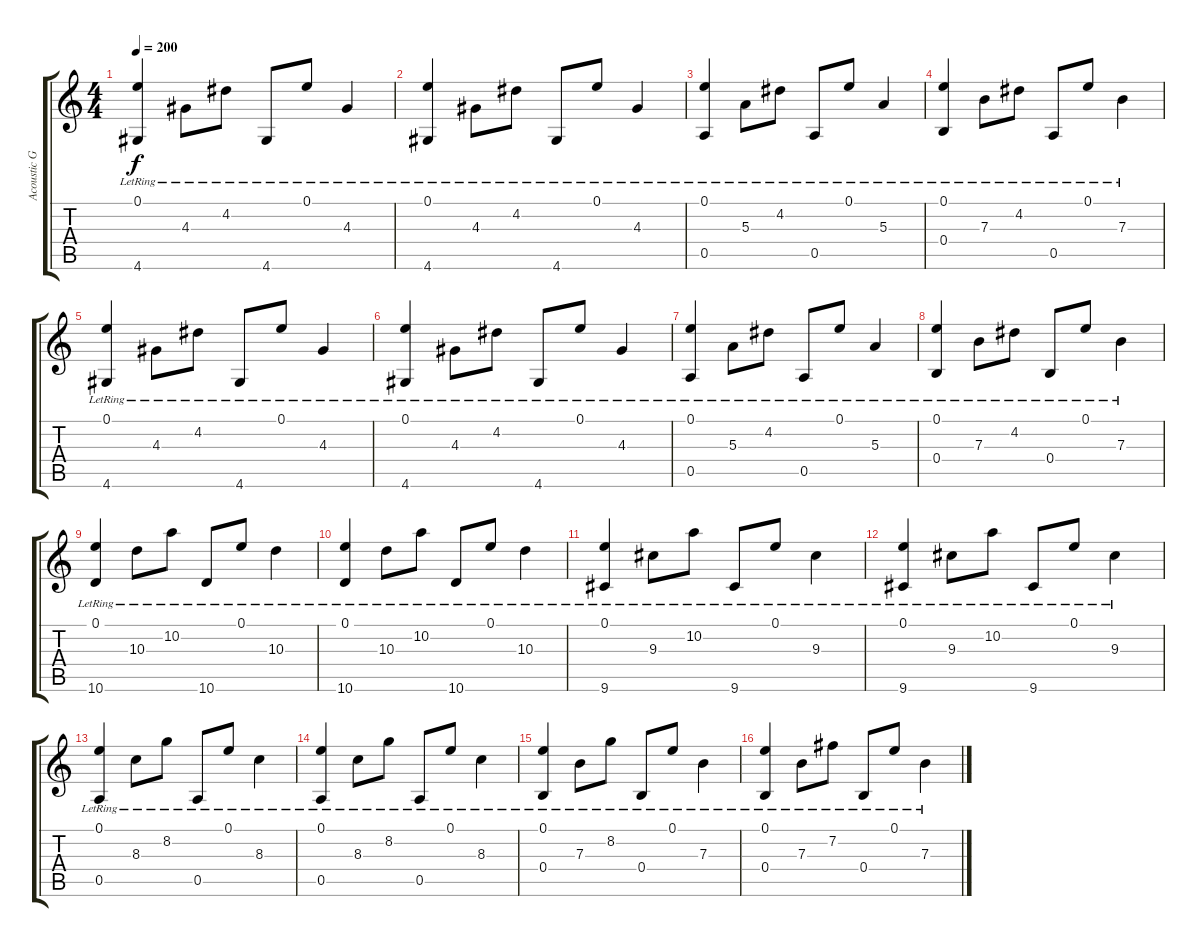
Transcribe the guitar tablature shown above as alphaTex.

\track ("Acoustic Guitar" "Acoustic G") {instrument acousticguitarnylon}
\staff {score tabs}
\tuning (E4 B3 E3 B2 A2 E2) {hide}
\ts (4 4)
\tempo 200
\clef g2
\ks c
(0.1{lr} 4.6{lr}).4{dy f} 4.3{lr}.8 4.2{lr}.8 4.6{lr}.8 0.1{lr}.8 4.3{lr}.4 |
(0.1{lr} 4.6{lr}).4 4.3{lr}.8 4.2{lr}.8 4.6{lr}.8 0.1{lr}.8 4.3{lr}.4 |
(0.1{lr} 0.5{lr}).4 5.3{lr}.8 4.2{lr}.8 0.5{lr}.8 0.1{lr}.8 5.3{lr}.4 |
(0.1{lr} 0.4{lr}).4 7.3{lr}.8 4.2{lr}.8 0.5{lr}.8 0.1{lr}.8 7.3{lr}.4 |
(0.1{lr} 4.6{lr}).4 4.3{lr}.8 4.2{lr}.8 4.6{lr}.8 0.1{lr}.8 4.3{lr}.4 |
(0.1{lr} 4.6{lr}).4 4.3{lr}.8 4.2{lr}.8 4.6{lr}.8 0.1{lr}.8 4.3{lr}.4 |
(0.1{lr} 0.5{lr}).4 5.3{lr}.8 4.2{lr}.8 0.5{lr}.8 0.1{lr}.8 5.3{lr}.4 |
(0.1{lr} 0.4{lr}).4 7.3{lr}.8 4.2{lr}.8 0.4{lr}.8 0.1{lr}.8 7.3{lr}.4 |
(0.1{lr} 10.6{lr}).4 10.3{lr}.8 10.2{lr}.8 10.6{lr}.8 0.1{lr}.8 10.3{lr}.4 |
(0.1{lr} 10.6{lr}).4 10.3{lr}.8 10.2{lr}.8 10.6{lr}.8 0.1{lr}.8 10.3{lr}.4 |
(0.1{lr} 9.6{lr}).4 9.3{lr}.8 10.2{lr}.8 9.6{lr}.8 0.1{lr}.8 9.3{lr}.4 |
(0.1{lr} 9.6{lr}).4 9.3{lr}.8 10.2{lr}.8 9.6{lr}.8 0.1{lr}.8 9.3{lr}.4 |
(0.1{lr} 0.5{lr}).4 8.3{lr}.8 8.2{lr}.8 0.5{lr}.8 0.1{lr}.8 8.3{lr}.4 |
(0.1{lr} 0.5{lr}).4 8.3{lr}.8 8.2{lr}.8 0.5{lr}.8 0.1{lr}.8 8.3{lr}.4 |
(0.1{lr} 0.4{lr}).4 7.3{lr}.8 8.2{lr}.8 0.4{lr}.8 0.1{lr}.8 7.3{lr}.4 |
(0.1{lr} 0.4{lr}).4 7.3{lr}.8 7.2{lr}.8 0.4{lr}.8 0.1{lr}.8 7.3{lr}.4
